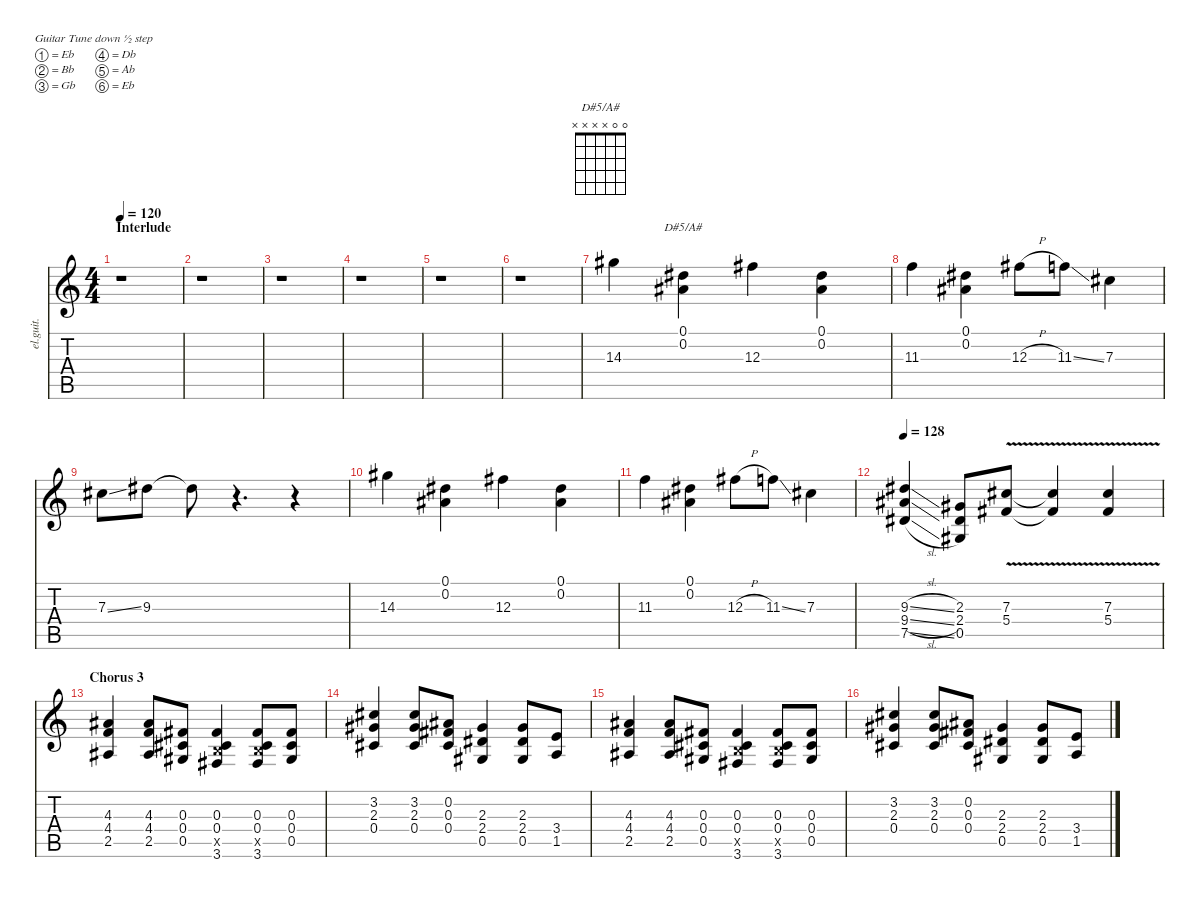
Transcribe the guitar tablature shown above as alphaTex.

\defaultSystemsLayout 4
\hideDynamics
\bracketExtendMode nobrackets
\otherSystemsTrackNameOrientation horizontal
\track ("James Iha (Clean Lead)" "el.guit.") {instrument electricguitarclean}
\staff {score tabs}
\tuning (Eb4 Bb3 Gb3 Db3 Ab2 Eb2)
\chord ("D#5/A#" 0 0 x x x x)
\ts (4 4)
\section ("" "Interlude")
\tempo 120
\clef g2
\ks c
r.1{dy mf beam Down} |
r.1{beam Down} |
r.1{beam Down} |
r.1{beam Down} |
r.1{beam Down} |
r.1{instrument electricguitarclean beam Down} |
14.3{acc #}.4{beam Down} (0.1{acc #} 0.2{acc #}).4{ch "D#5/A#" beam Down} 12.3{acc #}.4{beam Down} (0.1{acc #} 0.2{acc #}).4{beam Down} |
11.3.4{beam Down} (0.1{acc #} 0.2{acc #}).4{beam Down} 12.3{h acc #}.8{beam Down} 11.3{ss}.8{beam Down} 7.3{acc #}.4{beam Down} |
7.3{ss acc #}.8{beam Down} 9.3{acc #}.8{beam Down} 9.3{t acc #}.8{beam Down} r.4{d beam Down} r.4{beam Down} |
14.3{acc #}.4{beam Down} (0.1{acc #} 0.2{acc #}).4{beam Down} 12.3{acc #}.4{beam Down} (0.1{acc #} 0.2{acc #}).4{beam Down} |
11.3.4{beam Down} (0.1{acc #} 0.2{acc #}).4{beam Down} 12.3{h acc #}.8{beam Down} 11.3{ss}.8{beam Down} 7.3{acc #}.4{beam Down} |
\tempo 128
(9.3{sl acc #} 9.4{sl acc #} 7.5{sl acc #}).4{instrument distortionguitar beam Up} (2.3{acc #} 2.4{acc #} 0.5{acc #}).8{beam Up} (7.3{v acc #} 5.4{v acc #}).8{beam Up} (7.3{v t acc #} 5.4{v t acc #}).4{beam Up} (7.3{v acc #} 5.4{v acc #}).4{beam Up} |
\section ("" "Chorus 3")
(4.3{acc #} 4.4 2.5{acc #}).4{beam Up} (4.3{acc #} 4.4 2.5{acc #}).8{beam Up} (0.3{acc #} 0.4{acc #} 0.5{acc #}).8{beam Up} (0.3{acc #} 0.4{acc #} 3.5{x} 3.6{acc #}).4{beam Up} (0.3{acc #} 0.4{acc #} 3.5{x} 3.6{acc #}).8{beam Up} (0.3{acc #} 0.4{acc #} 0.5{acc #}).8{beam Up} |
(3.2{acc #} 2.3{acc #} 0.4{acc #}).4{beam Up} (3.2{acc #} 2.3{acc #} 0.4{acc #}).8{beam Up} (0.2{acc #} 0.3{acc #} 0.4{acc #}).8{beam Up} (2.3{acc #} 2.4{acc #} 0.5{acc #}).4{beam Up} (2.3{acc #} 2.4{acc #} 0.5{acc #}).8{beam Up} (3.4 1.5).8{beam Up} |
(4.3{acc #} 4.4 2.5{acc #}).4{beam Up} (4.3{acc #} 4.4 2.5{acc #}).8{beam Up} (0.3{acc #} 0.4{acc #} 0.5{acc #}).8{beam Up} (0.3{acc #} 0.4{acc #} 3.5{x} 3.6{acc #}).4{beam Up} (0.3{acc #} 0.4{acc #} 3.5{x} 3.6{acc #}).8{beam Up} (0.3{acc #} 0.4{acc #} 0.5{acc #}).8{beam Up} |
(3.2{acc #} 2.3{acc #} 0.4{acc #}).4{beam Up} (3.2{acc #} 2.3{acc #} 0.4{acc #}).8{beam Up} (0.2{acc #} 0.3{acc #} 0.4{acc #}).8{beam Up} (2.3{acc #} 2.4{acc #} 0.5{acc #}).4{beam Up} (2.3{acc #} 2.4{acc #} 0.5{acc #}).8{beam Up} (3.4 1.5).8{beam Up}
